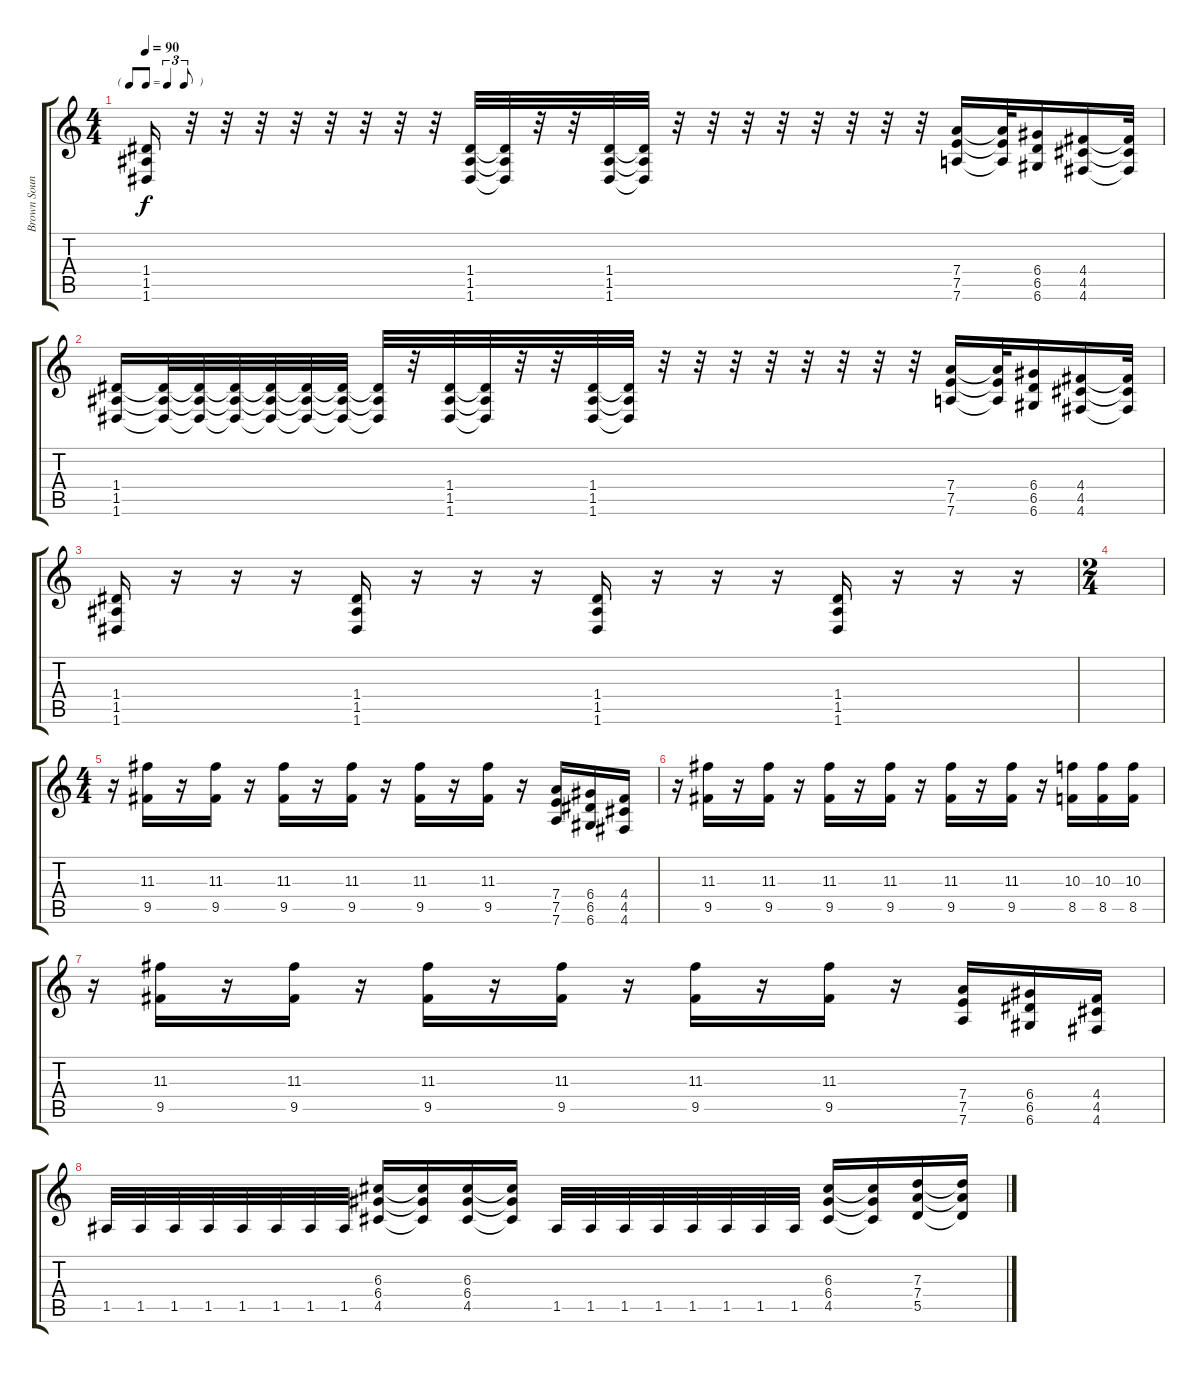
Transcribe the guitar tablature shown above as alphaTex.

\track ("Brown Sound" "Brown Soun") {instrument distortionguitar}
\staff {score tabs}
\tuning (E4 B3 G3 D3 A2 D2) {hide}
\ts (4 4)
\tf triplet8th
\tempo 90
\clef g2
\ks c
(1.4 1.5 1.6).16{dy f} r.32 r.32 r.32 r.32 r.32 r.32 r.32 r.32 (1.4 1.5 1.6).32 (1.4{t} 1.5{t} 1.6{t}).32 r.32 r.32 (1.4 1.5 1.6).32 (1.4{t} 1.5{t} 1.6{t}).32 r.32 r.32 r.32 r.32 r.32 r.32 r.32 r.32 (7.4 7.5 7.6).16 (7.4{t} 7.5{t} 7.6{t}).32 (6.4 6.5 6.6).16 (4.4 4.5 4.6).16 (4.4{t} 4.5{t} 4.6{t}).32 |
(1.4 1.5 1.6).16 (1.4{t} 1.5{t} 1.6{t}).32 (1.4{t} 1.5{t} 1.6{t}).32 (1.4{t} 1.5{t} 1.6{t}).32 (1.4{t} 1.5{t} 1.6{t}).32 (1.4{t} 1.5{t} 1.6{t}).32 (1.4{t} 1.5{t} 1.6{t}).32 (1.4{t} 1.5{t} 1.6{t}).32 r.32 (1.4 1.5 1.6).32 (1.4{t} 1.5{t} 1.6{t}).32 r.32 r.32 (1.4 1.5 1.6).32 (1.4{t} 1.5{t} 1.6{t}).32 r.32 r.32 r.32 r.32 r.32 r.32 r.32 r.32 (7.4 7.5 7.6).16{volume 6} (7.4{t} 7.5{t} 7.6{t}).32 (6.4 6.5 6.6).16 (4.4 4.5 4.6).16 (4.4{t} 4.5{t} 4.6{t}).32 |
(1.4 1.5 1.6).16{volume 11} r.16 r.16 r.16 (1.4 1.5 1.6).16 r.16 r.16 r.16 (1.4 1.5 1.6).16 r.16 r.16 r.16 (1.4 1.5 1.6).16 r.16 r.16 r.16 |
\ts (2 4)
|
\ts (4 4)
r.16 (11.3 9.5).16 r.16 (11.3 9.5).16 r.16 (11.3 9.5).16 r.16 (11.3 9.5).16 r.16 (11.3 9.5).16 r.16 (11.3 9.5).16 r.16 (7.4 7.5 7.6).16 (6.4 6.5 6.6).16 (4.4 4.5 4.6).16 |
r.16 (11.3 9.5).16 r.16 (11.3 9.5).16 r.16 (11.3 9.5).16 r.16 (11.3 9.5).16 r.16 (11.3 9.5).16 r.16 (11.3 9.5).16 r.16 (10.3 8.5).16 (10.3 8.5).16 (10.3 8.5).16 |
r.16 (11.3 9.5).16 r.16 (11.3 9.5).16 r.16 (11.3 9.5).16 r.16 (11.3 9.5).16 r.16 (11.3 9.5).16 r.16 (11.3 9.5).16 r.16 (7.4 7.5 7.6).16 (6.4 6.5 6.6).16 (4.4 4.5 4.6).16 |
1.5.32{instrument electricguitarmuted} 1.5.32 1.5.32 1.5.32 1.5.32 1.5.32 1.5.32 1.5.32 (6.3 6.4 4.5).16{instrument distortionguitar} (6.3{t} 6.4{t} 4.5{t}).16 (6.3 6.4 4.5).16 (6.3{t} 6.4{t} 4.5{t}).16 1.5.32{instrument electricguitarmuted} 1.5.32 1.5.32 1.5.32 1.5.32 1.5.32 1.5.32 1.5.32 (6.3 6.4 4.5).16{instrument distortionguitar} (6.3{t} 6.4{t} 4.5{t}).16 (7.3 7.4 5.5).16 (7.3{t} 7.4{t} 5.5{t}).16
